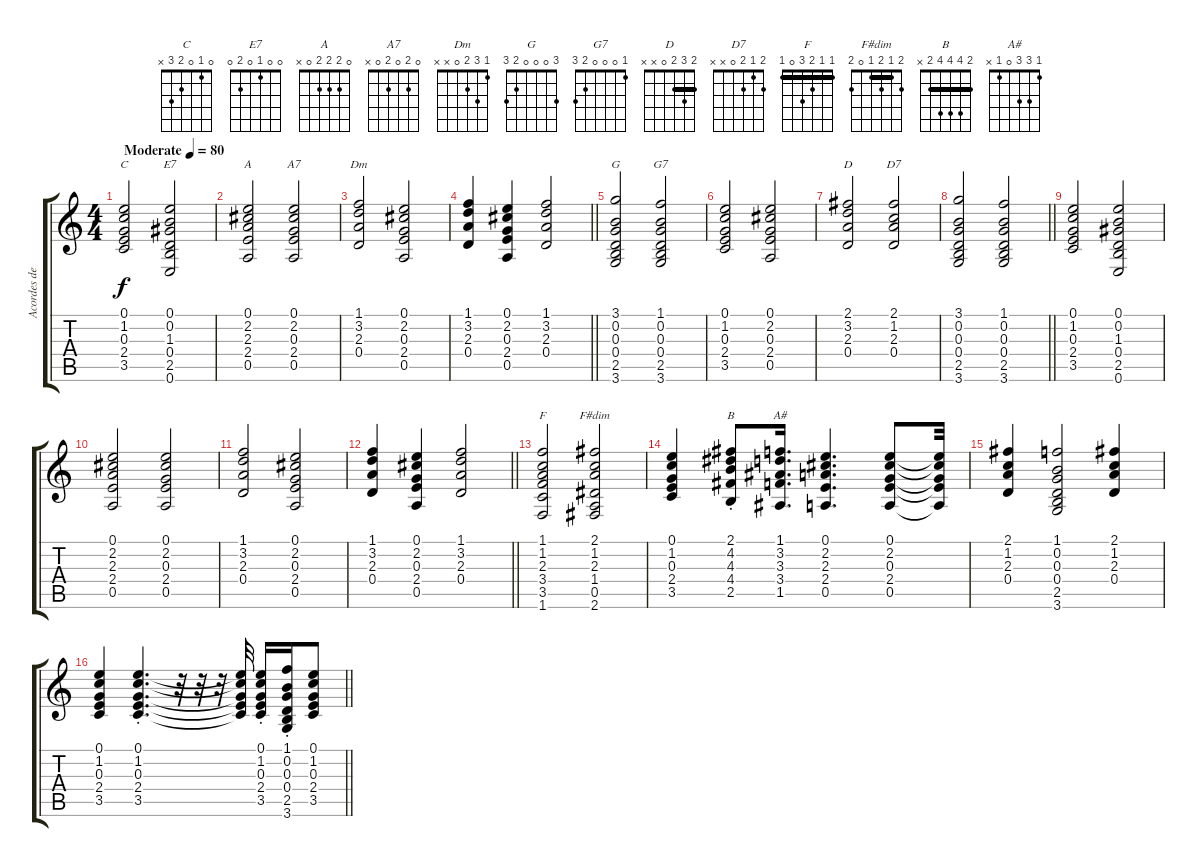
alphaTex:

\track ("Acordes de guitarra/guitar chords" "Acordes de") {instrument acousticguitarnylon}
\staff {score tabs}
\tuning (E4 B3 G3 D3 A2 E2) {hide}
\chord ("C" 0 1 0 2 3 x)
\chord ("E7" 0 0 1 0 2 0)
\chord ("A" 0 2 2 2 0 x)
\chord ("A7" 0 2 0 2 0 x)
\chord ("Dm" 1 3 2 0 x x)
\chord ("G" 3 0 0 0 2 3)
\chord ("G7" 1 0 0 0 2 3)
\chord ("D" 2 3 2 0 x x) {barre 2}
\chord ("D7" 2 1 2 0 x x)
\chord ("F" 1 1 2 3 0 1) {barre 1}
\chord ("F#dim" 2 1 2 1 0 2) {barre 1}
\chord ("B" 2 4 4 4 2 x) {barre 2}
\chord ("A#" 1 3 3 0 1 x)
\ts (4 4)
\tempo (80 "Moderate")
\clef g2
\ks c
(0.1 1.2 0.3 2.4 3.5).2{ch "C" dy f instrument acousticguitarnylon} (0.1 0.2 1.3 0.4 2.5 0.6).2{ch "E7"} |
(0.1 2.2 2.3 2.4 0.5).2{ch "A"} (0.1 2.2 0.3 2.4 0.5).2{ch "A7"} |
(1.1 3.2 2.3 0.4).2{ch "Dm"} (0.1 2.2 0.3 2.4 0.5).2 |
\barLineRight lightlight
(1.1 3.2 2.3 0.4).4 (0.1 2.2 0.3 2.4 0.5).4 (1.1 3.2 2.3 0.4).2 |
(3.1 0.2 0.3 0.4 2.5 3.6).2{ch "G"} (1.1 0.2 0.3 0.4 2.5 3.6).2{ch "G7"} |
(0.1 1.2 0.3 2.4 3.5).2 (0.1 2.2 0.3 2.4 0.5).2 |
(2.1 3.2 2.3 0.4).2{ch "D"} (2.1 1.2 2.3 0.4).2{ch "D7"} |
\barLineRight lightlight
(3.1 0.2 0.3 0.4 2.5 3.6).2 (1.1 0.2 0.3 0.4 2.5 3.6).2 |
(0.1 1.2 0.3 2.4 3.5).2 (0.1 0.2 1.3 0.4 2.5 0.6).2 |
(0.1 2.2 2.3 2.4 0.5).2 (0.1 2.2 0.3 2.4 0.5).2 |
(1.1 3.2 2.3 0.4).2 (0.1 2.2 0.3 2.4 0.5).2 |
\barLineRight lightlight
(1.1 3.2 2.3 0.4).4 (0.1 2.2 0.3 2.4 0.5).4 (1.1 3.2 2.3 0.4).2 |
(1.1 1.2 2.3 3.4 3.5 1.6).2{ch "F"} (2.1 1.2 2.3 1.4 0.5 2.6).2{ch "F#dim"} |
(0.1 1.2 0.3 2.4 3.5).4 (2.1{st} 4.2{st} 4.3{st} 4.4{st} 2.5{st}).8{ch "B"} (1.1 3.2 3.3 3.4 1.5).16{d ch "A#"} (0.1 2.2 2.3 2.4 0.5).4{d} (0.1 2.2 0.3 2.4 0.5).8 (0.1{t} 2.2{t} 0.3{t} 2.4{t} 0.5{t}).32 |
(2.1 1.2 2.3 0.4).4 (1.1 0.2 0.3 0.4 2.5 3.6).2 (2.1 1.2 2.3 0.4).4 |
\barLineRight lightlight
(0.1 1.2 0.3 2.4 3.5).4 (0.1{st} 1.2{st} 0.3{st} 2.4{st} 3.5{st}).4{d} r.32 r.32 r.32 (0.1{t} 1.2{t} 0.3{t} 2.4{t} 3.5{t}).32 (0.1{st} 1.2{st} 0.3{st} 2.4{st} 3.5{st}).16 (1.1{st} 0.2{st} 0.3{st} 0.4{st} 2.5{st} 3.6{st}).16 (0.1 1.2 0.3 2.4 3.5).8
